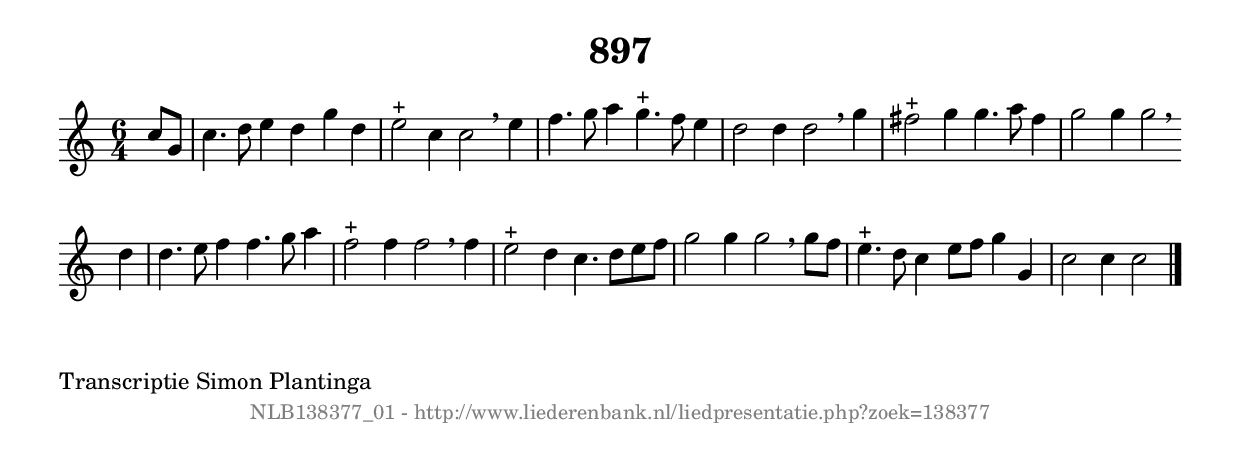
%
% produced by wce2krn 1.64 (7 June 2014)
%
\version"2.16"
#(append! paper-alist '(("long" . (cons (* 210 mm) (* 2000 mm)))))
#(set-default-paper-size "long")
sb = {\breathe}
mBreak = {\breathe }
bBreak = {\breathe }
x = {\once\override NoteHead #'style = #'cross }
gl=\glissando
itime={\override Staff.TimeSignature #'stencil = ##f }
ficta = {\once\set suggestAccidentals = ##t}
fine = {\once\override Score.RehearsalMark #'self-alignment-X = #1 \mark \markup {\italic{Fine}}}
dc = {\once\override Score.RehearsalMark #'self-alignment-X = #1 \mark \markup {\italic{D.C.}}}
dcf = {\once\override Score.RehearsalMark #'self-alignment-X = #1 \mark \markup {\italic{D.C. al Fine}}}
dcc = {\once\override Score.RehearsalMark #'self-alignment-X = #1 \mark \markup {\italic{D.C. al Coda}}}
ds = {\once\override Score.RehearsalMark #'self-alignment-X = #1 \mark \markup {\italic{D.S.}}}
dsf = {\once\override Score.RehearsalMark #'self-alignment-X = #1 \mark \markup {\italic{D.S. al Fine}}}
dsc = {\once\override Score.RehearsalMark #'self-alignment-X = #1 \mark \markup {\italic{D.S. al Coda}}}
pv = {\set Score.repeatCommands = #'((volta "1"))}
sv = {\set Score.repeatCommands = #'((volta "2"))}
tv = {\set Score.repeatCommands = #'((volta "3"))}
qv = {\set Score.repeatCommands = #'((volta "4"))}
xv = {\set Score.repeatCommands = #'((volta #f))}
\header{ tagline = ""
title = "897"
}
\score {{
\key c \major
\relative g'
{
\set melismaBusyProperties = #'()
\partial 32*8
\time 6/4
\tempo 4=120
\override Score.MetronomeMark #'transparent = ##t
\override Score.RehearsalMark #'break-visibility = #(vector #t #t #f)
c8 g8 | c4. d8 e4 d4 g4 d4 | e2^"+" c4 c2 \sb e4 | f4. g8 a4 g4.^"+" f8 e4 | d2 d4 d2 \sb g4 | fis2^"+" g4 g4. a8 fis4 | g2 g4 g2 \bar ":|:" \bBreak
d4 | d4. e8 f4 f4. g8 a4 | f2^"+" f4 f2 \sb f4 | e2^"+" d4 c4. d8 e8 f8 | g2 g4 g2 \sb g8 f8 | e4.^"+" d8 c4 e8 f8 g4 g,4 | c2 c4 c2 \bar "|."
 }}
 \midi { }
 \layout {
            indent = 0.0\cm
}
}
\markup { \wordwrap-string #" 
Transcriptie Simon Plantinga
"}
\markup { \vspace #0 } \markup { \with-color #grey \fill-line { \center-column { \smaller "NLB138377_01 - http://www.liederenbank.nl/liedpresentatie.php?zoek=138377" } } }
